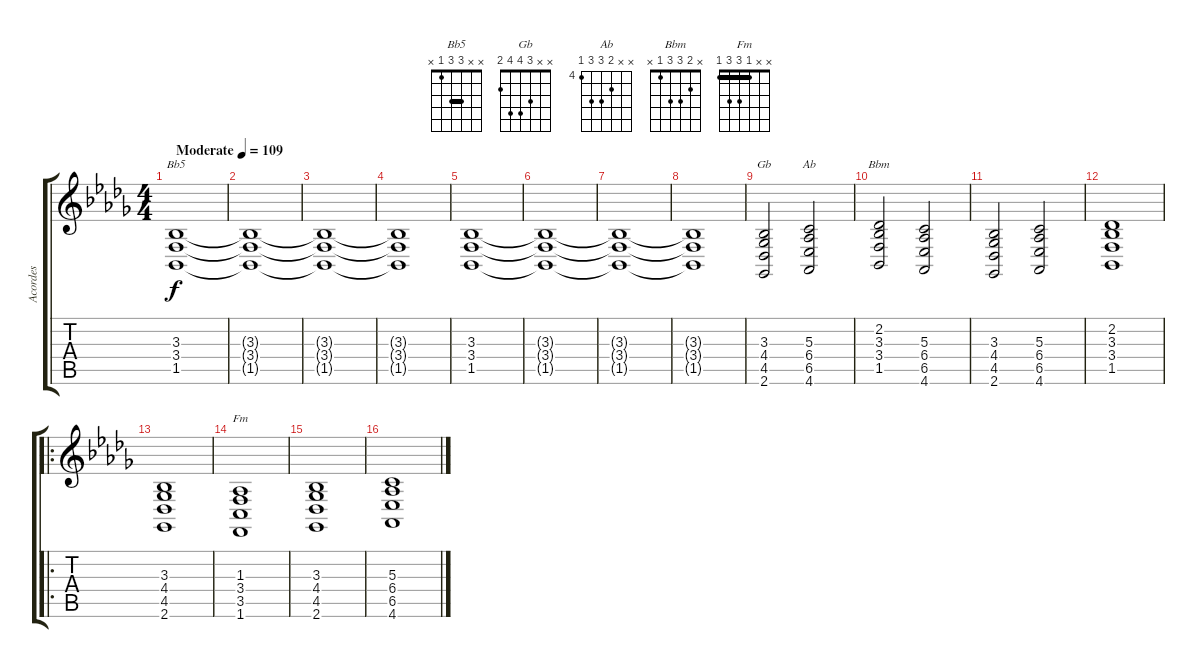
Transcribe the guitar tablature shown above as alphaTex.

\track ("Acordes" "Acordes") {instrument stringensemble1}
\staff {score tabs}
\tuning (E4 B3 G3 D3 A2 E2) {hide}
\chord ("Bb5" x x 3 3 1 x) {barre 3}
\chord ("Gb" x x 3 4 4 2)
\chord ("Ab" x x 5 6 6 4) {firstfret 4}
\chord ("Bbm" x 2 3 3 1 x)
\chord ("Fm" x x 1 3 3 1) {barre 1}
\ts (4 4)
\tempo (109 "Moderate")
\clef g2
\ks bbminor
(3.3 3.4 1.5).1{ch "Bb5" dy f instrument stringensemble1} |
(3.3{t} 3.4{t} 1.5{t}).1 |
(3.3{t} 3.4{t} 1.5{t}).1 |
(3.3{t} 3.4{t} 1.5{t}).1 |
(3.3 3.4 1.5).1 |
(3.3{t} 3.4{t} 1.5{t}).1 |
(3.3{t} 3.4{t} 1.5{t}).1 |
(3.3{t} 3.4{t} 1.5{t}).1 |
(3.3 4.4 4.5 2.6).2{ch "Gb"} (5.3 6.4 6.5 4.6).2{ch "Ab"} |
(2.2 3.3 3.4 1.5).2{ch "Bbm"} (5.3 6.4 6.5 4.6).2 |
(3.3 4.4 4.5 2.6).2 (5.3 6.4 6.5 4.6).2 |
(2.2 3.3 3.4 1.5).1 |
\ro
(3.3 4.4 4.5 2.6).1 |
(1.3 3.4 3.5 1.6).1{ch "Fm"} |
(3.3 4.4 4.5 2.6).1 |
(5.3 6.4 6.5 4.6).1
